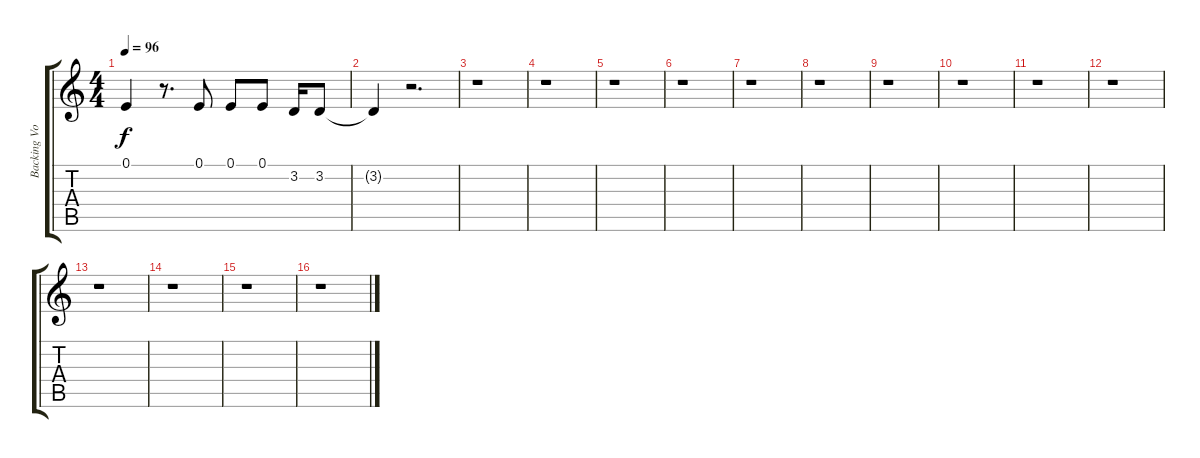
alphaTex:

\track ("Backing Vocals" "Backing Vo") {instrument altosax}
\staff {score tabs}
\tuning (E4 B3 G3 D3 A2 E2) {hide}
\ts (4 4)
\tempo 96
\clef g2
\ks c
0.1{t}.4{dy f} r.8{d} 0.1.8 0.1.8 0.1.8 3.2.16 3.2.8 |
3.2{t}.4 r.2{d} |
r.1 |
r.1 |
r.1 |
r.1 |
r.1 |
r.1 |
r.1 |
r.1 |
r.1 |
r.1 |
r.1 |
r.1 |
r.1 |
r.1
